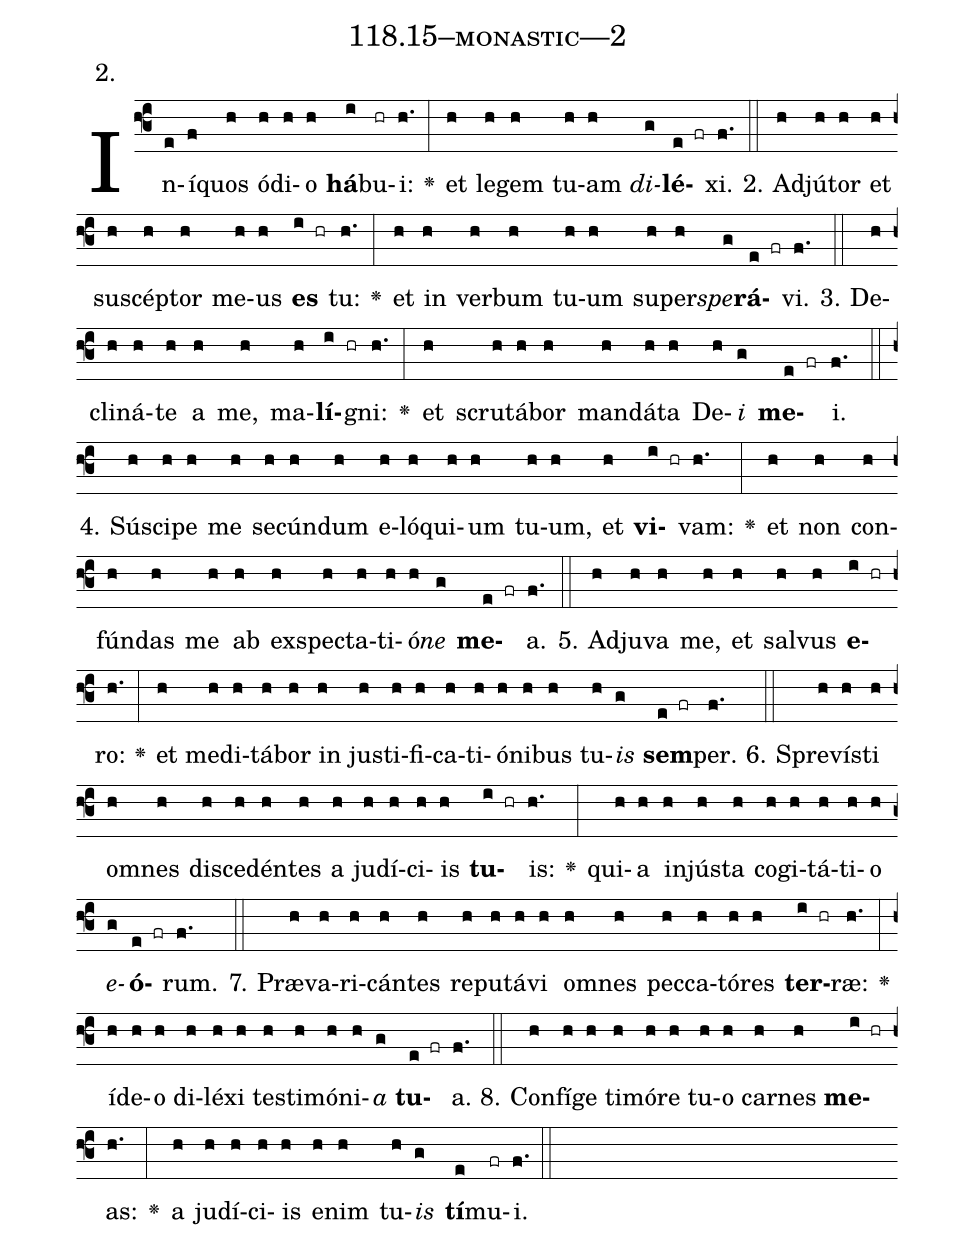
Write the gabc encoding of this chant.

name: 118.15--monastic---2;
annotation: 2.;
%%
(f3)In(e)í(f)quos(h) ó(h)di(h)o(h) <b>há</b>(i)bu(hr)i:(h.) <v>\greheightstar</v>(:) et(h) le(h)gem(h) tu(h)am(h) <i>di</i>(g)<b>lé</b>(e fr)xi.(f.) (::)
2. Ad(h)jú(h)tor(h) et(h) su(h)scép(h)tor(h) me(h)us(h) <b>es</b>(i hr) tu:(h.) <v>\greheightstar</v>(:) et(h) in(h) ver(h)bum(h) tu(h)um(h) su(h)per(h)<i>spe</i>(g)<b>rá</b>(e fr)vi.(f.) (::)
3. De(h)cli(h)ná(h)te(h) a(h) me,(h) ma(h)<b>lí</b>(i hr)gni:(h.) <v>\greheightstar</v>(:) et(h) scru(h)tá(h)bor(h) man(h)dá(h)ta(h) De(h)<i>i</i>(g) <b>me</b>(e fr)i.(f.) (::)
4. Sú(h)sci(h)pe(h) me(h) se(h)cún(h)dum(h) e(h)ló(h)qui(h)um(h) tu(h)um,(h) et(h) <b>vi</b>(i hr)vam:(h.) <v>\greheightstar</v>(:) et(h) non(h) con(h)fún(h)das(h) me(h) ab(h) ex(h)spec(h)ta(h)ti(h)ó(h)<i>ne</i>(g) <b>me</b>(e fr)a.(f.) (::)
5. Ad(h)ju(h)va(h) me,(h) et(h) sal(h)vus(h) <b>e</b>(i hr)ro:(h.) <v>\greheightstar</v>(:) et(h) me(h)di(h)tá(h)bor(h) in(h) jus(h)ti(h)fi(h)ca(h)ti(h)ó(h)ni(h)bus(h) tu(h)<i>is</i>(g) <b>sem</b>(e fr)per.(f.) (::)
6. Spre(h)vís(h)ti(h) om(h)nes(h) di(h)sce(h)dén(h)tes(h) a(h) ju(h)dí(h)ci(h)is(h) <b>tu</b>(i hr)is:(h.) <v>\greheightstar</v>(:) qui(h)a(h) in(h)jús(h)ta(h) co(h)gi(h)tá(h)ti(h)o(h) <i>e</i>(g)<b>ó</b>(e fr)rum.(f.) (::)
7. Præ(h)va(h)ri(h)cán(h)tes(h) re(h)pu(h)tá(h)vi(h) om(h)nes(h) pec(h)ca(h)tó(h)res(h) <b>ter</b>(i hr)ræ:(h.) <v>\greheightstar</v>(:) íd(h)e(h)o(h) di(h)lé(h)xi(h) tes(h)ti(h)mó(h)ni(h)<i>a</i>(g) <b>tu</b>(e fr)a.(f.) (::)
8. Con(h)fí(h)ge(h) ti(h)mó(h)re(h) tu(h)o(h) car(h)nes(h) <b>me</b>(i hr)as:(h.) <v>\greheightstar</v>(:) a(h) ju(h)dí(h)ci(h)is(h) e(h)nim(h) tu(h)<i>is</i>(g) <b>tí</b>(e)mu(fr)i.(f.) (::)
